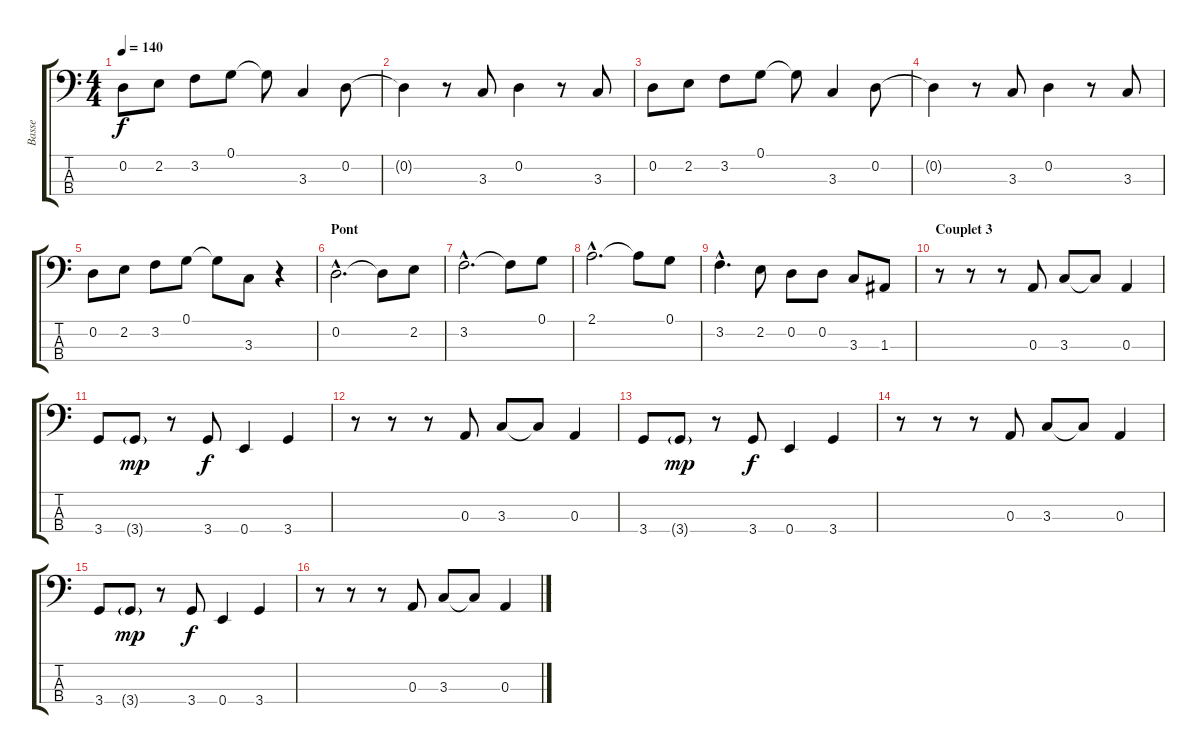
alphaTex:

\track ("Basse" "Basse") {instrument slapbass1}
\staff {score tabs}
\tuning (G2 D2 A1 E1) {hide}
\ts (4 4)
\tempo 140
\clef f4
\ks c
0.2.8{dy f} 2.2.8 3.2.8 0.1.8 0.1{t}.8 3.3.4 0.2.8 |
0.2{t}.4 r.8 3.3.8 0.2.4 r.8 3.3.8 |
0.2.8 2.2.8 3.2.8 0.1.8 0.1{t}.8 3.3.4 0.2.8 |
0.2{t}.4 r.8 3.3.8 0.2.4 r.8 3.3.8 |
0.2.8 2.2.8 3.2.8 0.1.8 0.1{t}.8 3.3.8 r.4 |
\section ("" "Pont")
0.2{hac}.2{d} 0.2{t}.8 2.2.8 |
3.2{hac}.2{d} 3.2{t}.8 0.1.8 |
2.1{hac}.2{d} 2.1{t}.8 0.1.8 |
3.2{hac}.4{d} 2.2.8 0.2.8 0.2.8 3.3.8 1.3.8 |
\section ("" "Couplet 3")
r.8 r.8 r.8 0.3.8 3.3.8 3.3{t}.8 0.3.4 |
3.4.8 3.4{g}.8{dy mp} r.8 3.4.8{dy f} 0.4.4 3.4.4 |
r.8 r.8 r.8 0.3.8 3.3.8 3.3{t}.8 0.3.4 |
3.4.8 3.4{g}.8{dy mp} r.8 3.4.8{dy f} 0.4.4 3.4.4 |
r.8 r.8 r.8 0.3.8 3.3.8 3.3{t}.8 0.3.4 |
3.4.8 3.4{g}.8{dy mp} r.8 3.4.8{dy f} 0.4.4 3.4.4 |
r.8 r.8 r.8 0.3.8 3.3.8 3.3{t}.8 0.3.4
